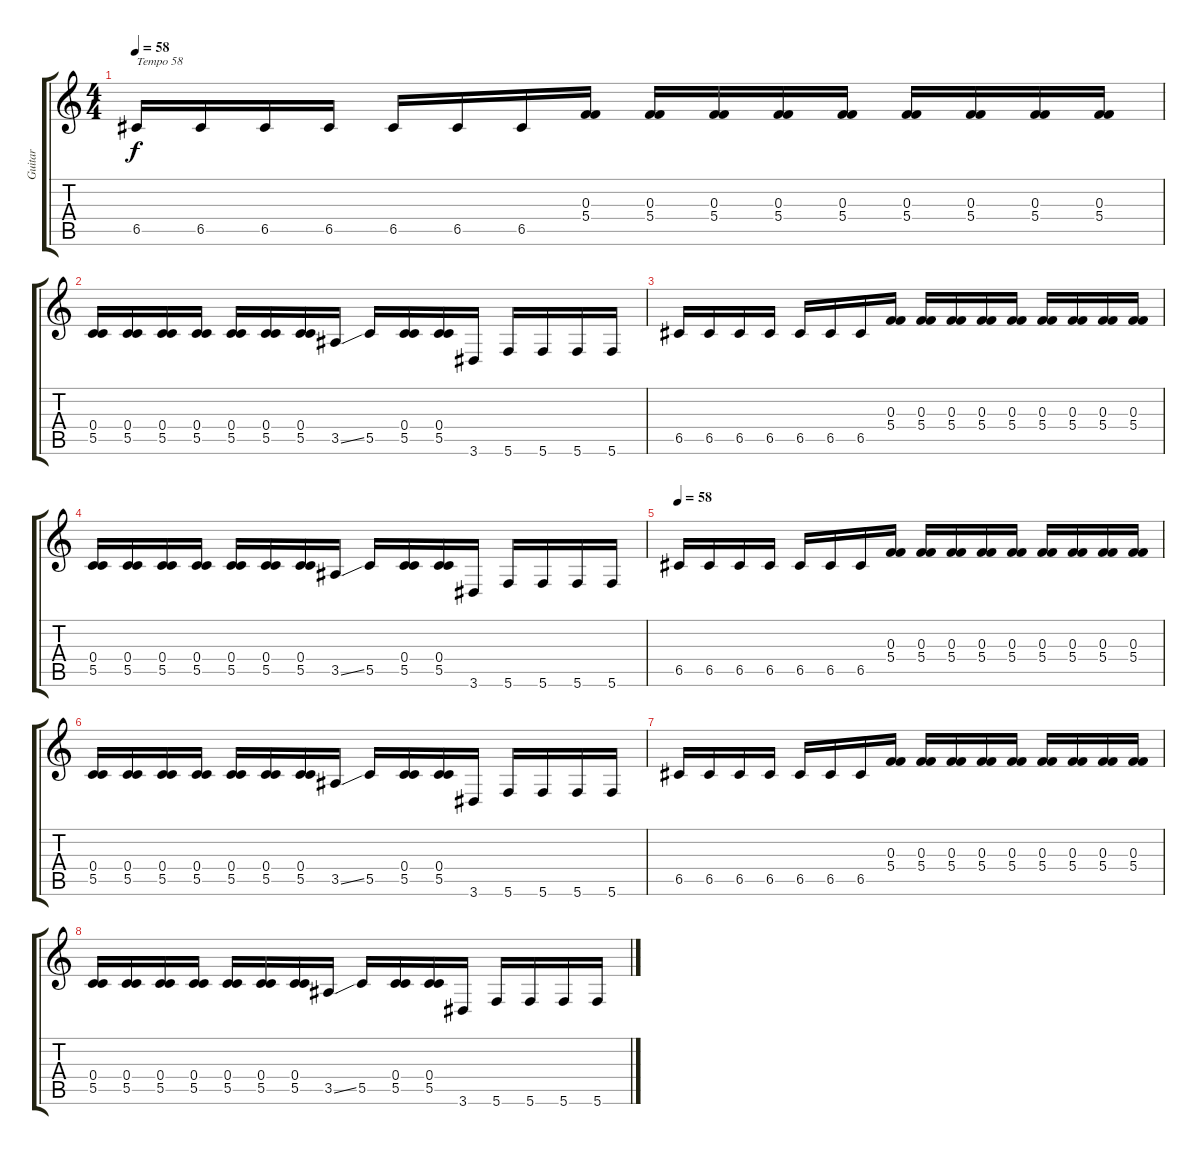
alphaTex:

\track ("Guitar" "Guitar") {instrument overdrivenguitar}
\staff {score tabs}
\tuning (D4 A3 F3 C3 G2 C2) {hide}
\ts (4 4)
\tempo 58
\clef g2
\ks c
6.5.16{txt "Tempo 58" dy f instrument electricguitarmuted} 6.5.16 6.5.16 6.5.16 6.5.16 6.5.16 6.5.16 (0.3 5.4).16 (0.3 5.4).16 (0.3 5.4).16 (0.3 5.4).16 (0.3 5.4).16 (0.3 5.4).16 (0.3 5.4).16 (0.3 5.4).16 (0.3 5.4).16 |
(0.4 5.5).16{instrument electricguitarmuted} (0.4 5.5).16 (0.4 5.5).16 (0.4 5.5).16 (0.4 5.5).16 (0.4 5.5).16 (0.4 5.5).16 3.5{ss}.16 5.5.16 (0.4 5.5).16 (0.4 5.5).16 3.6.16 5.6.16 5.6.16 5.6.16 5.6.16 |
6.5.16{instrument electricguitarmuted} 6.5.16 6.5.16 6.5.16 6.5.16 6.5.16 6.5.16 (0.3 5.4).16 (0.3 5.4).16 (0.3 5.4).16 (0.3 5.4).16 (0.3 5.4).16 (0.3 5.4).16 (0.3 5.4).16 (0.3 5.4).16 (0.3 5.4).16 |
(0.4 5.5).16{instrument electricguitarmuted} (0.4 5.5).16 (0.4 5.5).16 (0.4 5.5).16 (0.4 5.5).16 (0.4 5.5).16 (0.4 5.5).16 3.5{ss}.16 5.5.16 (0.4 5.5).16 (0.4 5.5).16 3.6.16 5.6.16 5.6.16 5.6.16 5.6.16 |
\tempo 58
6.5.16{instrument electricguitarmuted} 6.5.16 6.5.16 6.5.16 6.5.16 6.5.16 6.5.16 (0.3 5.4).16 (0.3 5.4).16 (0.3 5.4).16 (0.3 5.4).16 (0.3 5.4).16 (0.3 5.4).16 (0.3 5.4).16 (0.3 5.4).16 (0.3 5.4).16 |
(0.4 5.5).16{instrument electricguitarmuted} (0.4 5.5).16 (0.4 5.5).16 (0.4 5.5).16 (0.4 5.5).16 (0.4 5.5).16 (0.4 5.5).16 3.5{ss}.16 5.5.16 (0.4 5.5).16 (0.4 5.5).16 3.6.16 5.6.16 5.6.16 5.6.16 5.6.16 |
6.5.16{instrument electricguitarmuted} 6.5.16 6.5.16 6.5.16 6.5.16 6.5.16 6.5.16 (0.3 5.4).16 (0.3 5.4).16 (0.3 5.4).16 (0.3 5.4).16 (0.3 5.4).16 (0.3 5.4).16 (0.3 5.4).16 (0.3 5.4).16 (0.3 5.4).16 |
(0.4 5.5).16{instrument electricguitarmuted} (0.4 5.5).16 (0.4 5.5).16 (0.4 5.5).16 (0.4 5.5).16 (0.4 5.5).16 (0.4 5.5).16 3.5{ss}.16 5.5.16 (0.4 5.5).16 (0.4 5.5).16 3.6.16 5.6.16 5.6.16 5.6.16 5.6.16
